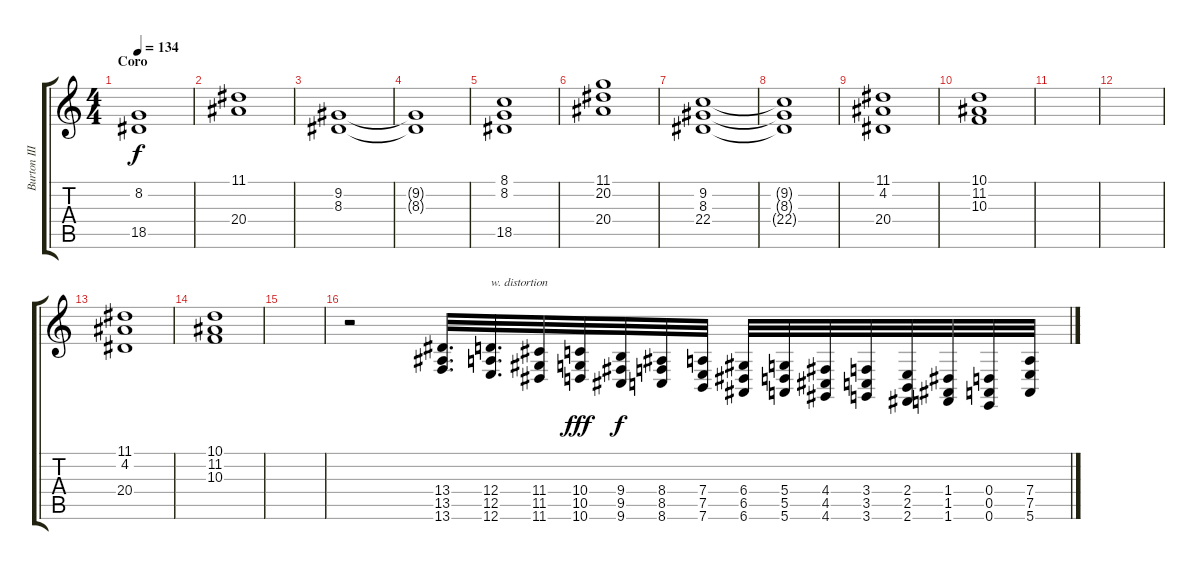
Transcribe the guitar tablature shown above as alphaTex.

\track ("Burton III" "Burton III") {instrument tremolostrings}
\staff {score tabs}
\tuning (E4 B3 G3 D3 A2 E2) {hide}
\ts (4 4)
\section ("" "Coro")
\tempo 134
\clef g2
\ks c
(8.2 18.5).1{dy f} |
(11.1 20.4).1 |
(9.2 8.3).1 |
(9.2{t} 8.3{t}).1 |
(8.1 8.2 18.5).1 |
(11.1 20.2 20.4).1 |
(9.2 8.3 22.4).1 |
(9.2{t} 8.3{t} 22.4{t}).1 |
(11.1 4.2 20.4).1 |
(10.1 11.2 10.3).1 |
|
|
(11.1 4.2 20.4).1 |
(10.1 11.2 10.3).1 |
|
r.2{instrument guitarfretnoise} (13.4 13.5 13.6).32{d} (12.4 12.5 12.6).32{d txt "w. distortion"} (11.4 11.5 11.6).32 (10.4 10.5 10.6).32{dy fff} (9.4 9.5 9.6).32{dy f} (8.4 8.5 8.6).32 (7.4 7.5 7.6).32 (6.4 6.5 6.6).32 (5.4 5.5 5.6).32 (4.4 4.5 4.6).32 (3.4 3.5 3.6).32 (2.4 2.5 2.6).32 (1.4 1.5 1.6).32 (0.4 0.5 0.6).32 (7.4 7.5 5.6).32{volume 11 balance 0 instrument tremolostrings}
